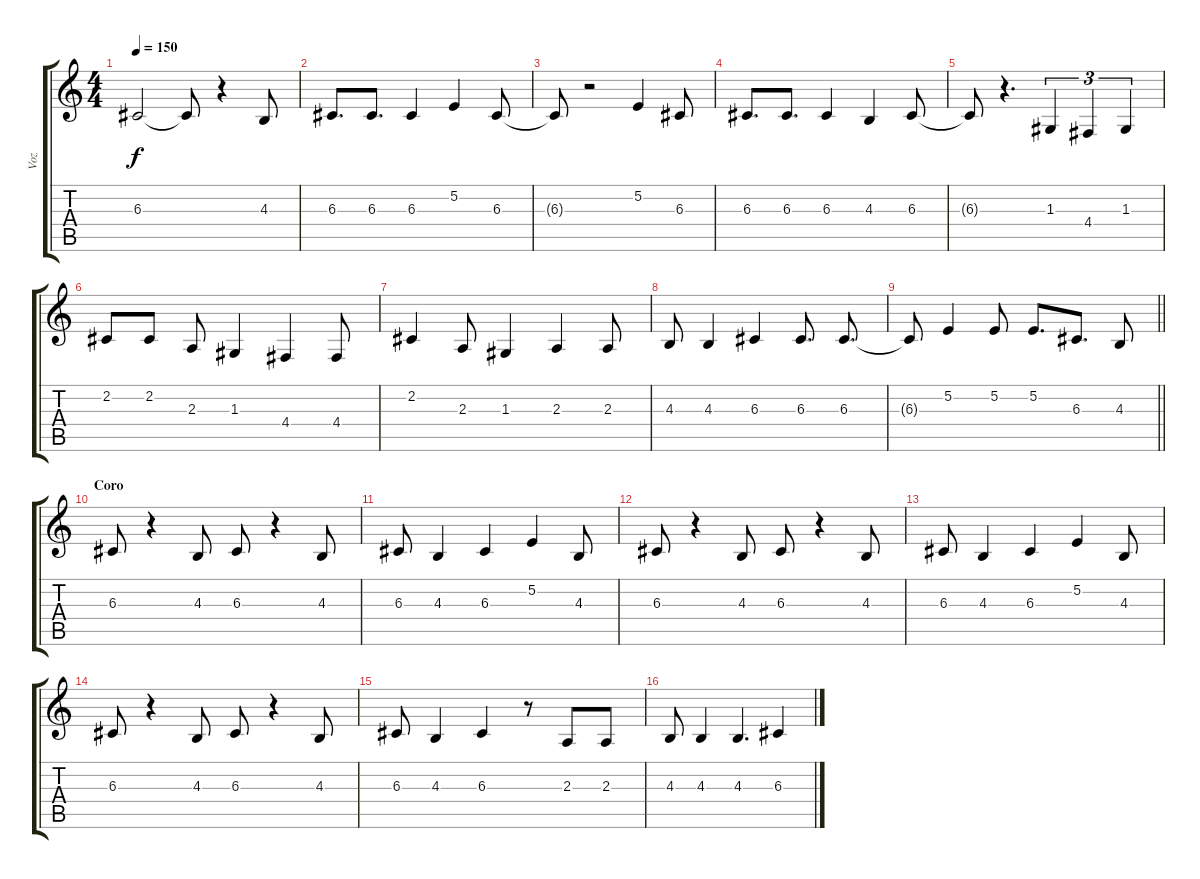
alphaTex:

\track ("Voz" "Voz") {instrument tenorsax}
\staff {score tabs}
\tuning (E4 B3 G3 D3 A2 E2) {hide}
\ts (4 4)
\tempo 150
\clef g2
\ks c
6.3.2{dy f} 6.3{t}.8 r.4 4.3.8 |
6.3.8{d} 6.3.8{d} 6.3.4 5.2.4 6.3.8 |
6.3{t}.8 r.2 5.2.4 6.3.8 |
6.3.8{d} 6.3.8{d} 6.3.4 4.3.4 6.3.8 |
6.3{t}.8 r.4{d} 1.3.4{tu (3 2)} 4.4.4{tu (3 2)} 1.3.4{tu (3 2)} |
2.2.8 2.2.8 2.3.8 1.3.4 4.4.4 4.4.8 |
2.2.4 2.3.8 1.3.4 2.3.4 2.3.8 |
4.3.8 4.3.4 6.3.4 6.3.8{d} 6.3.8{d} |
\barLineRight lightlight
6.3{t}.8 5.2.4 5.2.8 5.2.8{d} 6.3.8{d} 4.3.8 |
\section ("" "Coro")
6.3.8 r.4 4.3.8 6.3.8 r.4 4.3.8 |
6.3.8 4.3.4 6.3.4 5.2.4 4.3.8 |
6.3.8 r.4 4.3.8 6.3.8 r.4 4.3.8 |
6.3.8 4.3.4 6.3.4 5.2.4 4.3.8 |
6.3.8 r.4 4.3.8 6.3.8 r.4 4.3.8 |
6.3.8 4.3.4 6.3.4 r.8 2.3.8 2.3.8 |
4.3.8 4.3.4 4.3.4{d} 6.3.4
